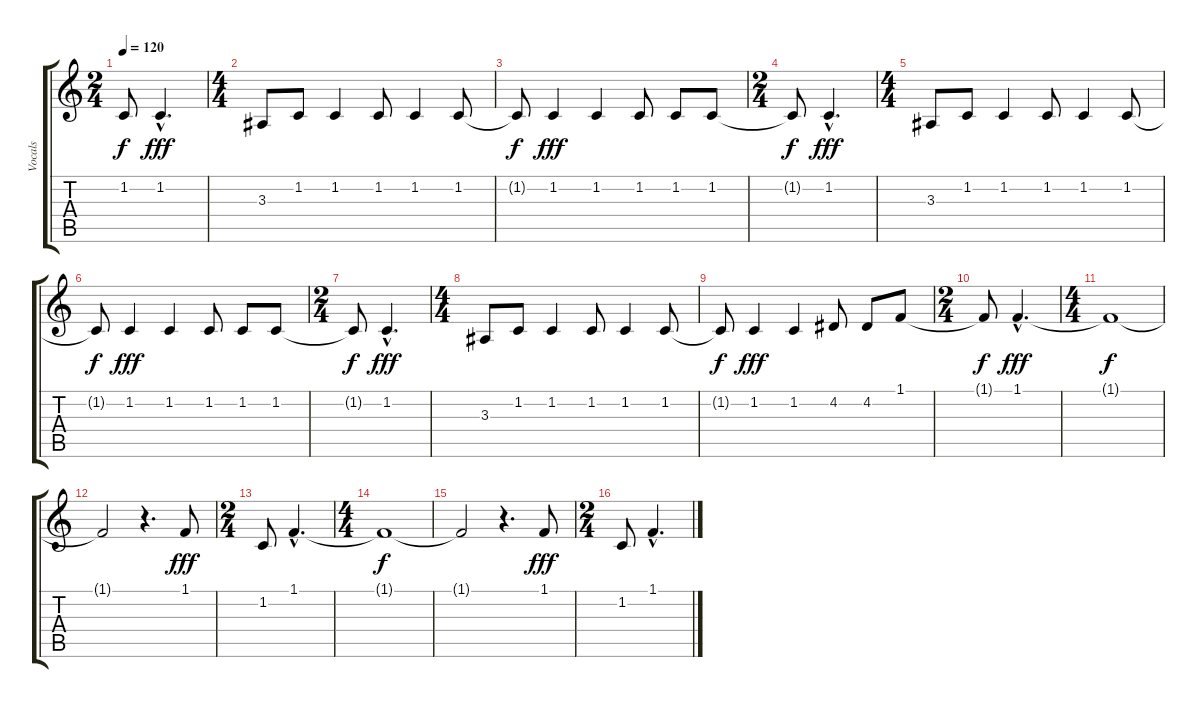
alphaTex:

\track ("Vocals" "Vocals") {instrument brightacousticpiano}
\staff {score tabs}
\tuning (E4 B3 G3 D3 A2 E2) {hide}
\ts (2 4)
\tempo 120
\clef g2
\ks c
1.2{t}.8{dy f} 1.2{hac}.4{d dy fff} |
\ts (4 4)
3.3.8 1.2.8 1.2.4 1.2.8 1.2.4 1.2.8 |
1.2{t}.8{dy f} 1.2.4{dy fff} 1.2.4 1.2.8 1.2.8 1.2.8 |
\ts (2 4)
1.2{t}.8{dy f} 1.2{hac}.4{d dy fff} |
\ts (4 4)
3.3.8 1.2.8 1.2.4 1.2.8 1.2.4 1.2.8 |
1.2{t}.8{dy f} 1.2.4{dy fff} 1.2.4 1.2.8 1.2.8 1.2.8 |
\ts (2 4)
1.2{t}.8{dy f} 1.2{hac}.4{d dy fff} |
\ts (4 4)
3.3.8 1.2.8 1.2.4 1.2.8 1.2.4 1.2.8 |
1.2{t}.8{dy f} 1.2.4{dy fff} 1.2.4 4.2.8 4.2.8 1.1.8 |
\ts (2 4)
1.1{t}.8{dy f} 1.1{hac}.4{d dy fff} |
\ts (4 4)
1.1{t}.1{dy f} |
1.1{t}.2 r.4{d} 1.1.8{dy fff} |
\ts (2 4)
1.2.8 1.1{hac}.4{d} |
\ts (4 4)
1.1{t}.1{dy f} |
1.1{t}.2 r.4{d} 1.1.8{dy fff} |
\ts (2 4)
1.2.8 1.1{hac}.4{d}
